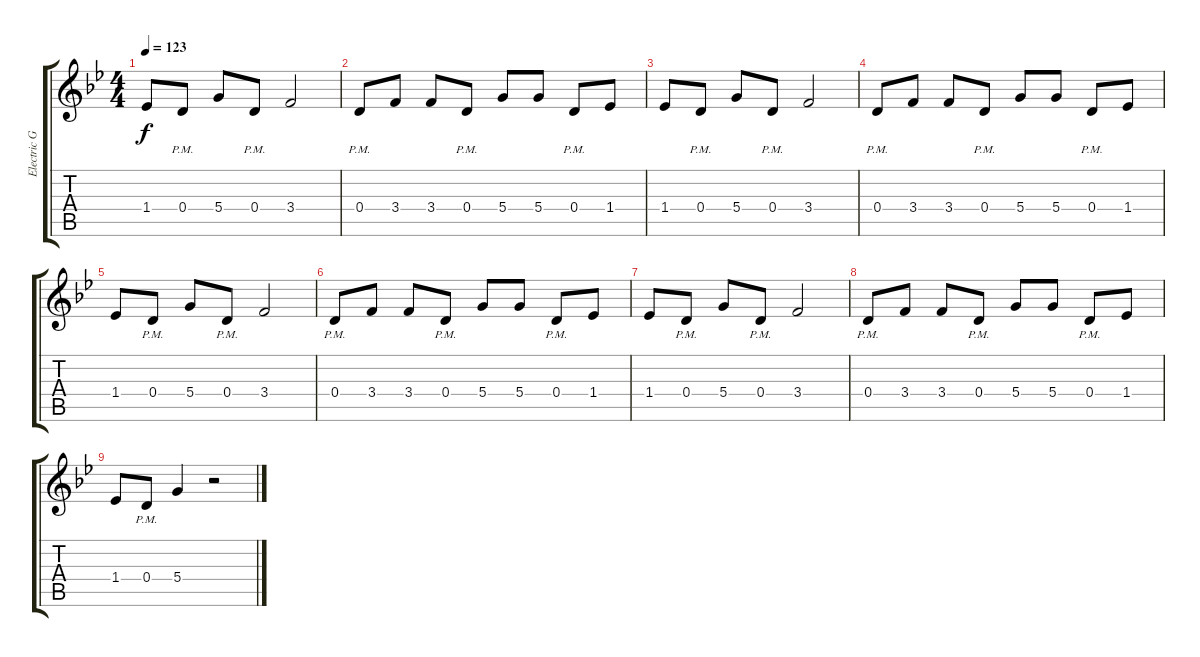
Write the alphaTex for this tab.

\track ("Electric Guitar 3" "Electric G") {instrument distortionguitar}
\staff {score tabs}
\tuning (E4 B3 G3 D3 A2 E2) {hide}
\ts (4 4)
\tempo 123
\clef g2
\ks bb
1.4.8{dy f} 0.4{pm}.8 5.4.8 0.4{pm}.8 3.4.2 |
0.4{pm}.8 3.4.8 3.4.8 0.4{pm}.8 5.4.8 5.4.8 0.4{pm}.8 1.4.8 |
1.4.8 0.4{pm}.8 5.4.8 0.4{pm}.8 3.4.2 |
0.4{pm}.8 3.4.8 3.4.8 0.4{pm}.8 5.4.8 5.4.8 0.4{pm}.8 1.4.8 |
1.4.8 0.4{pm}.8 5.4.8 0.4{pm}.8 3.4.2 |
0.4{pm}.8 3.4.8 3.4.8 0.4{pm}.8 5.4.8 5.4.8 0.4{pm}.8 1.4.8 |
1.4.8 0.4{pm}.8 5.4.8 0.4{pm}.8 3.4.2 |
0.4{pm}.8 3.4.8 3.4.8 0.4{pm}.8 5.4.8 5.4.8 0.4{pm}.8 1.4.8 |
1.4.8 0.4{pm}.8 5.4.4 r.2
